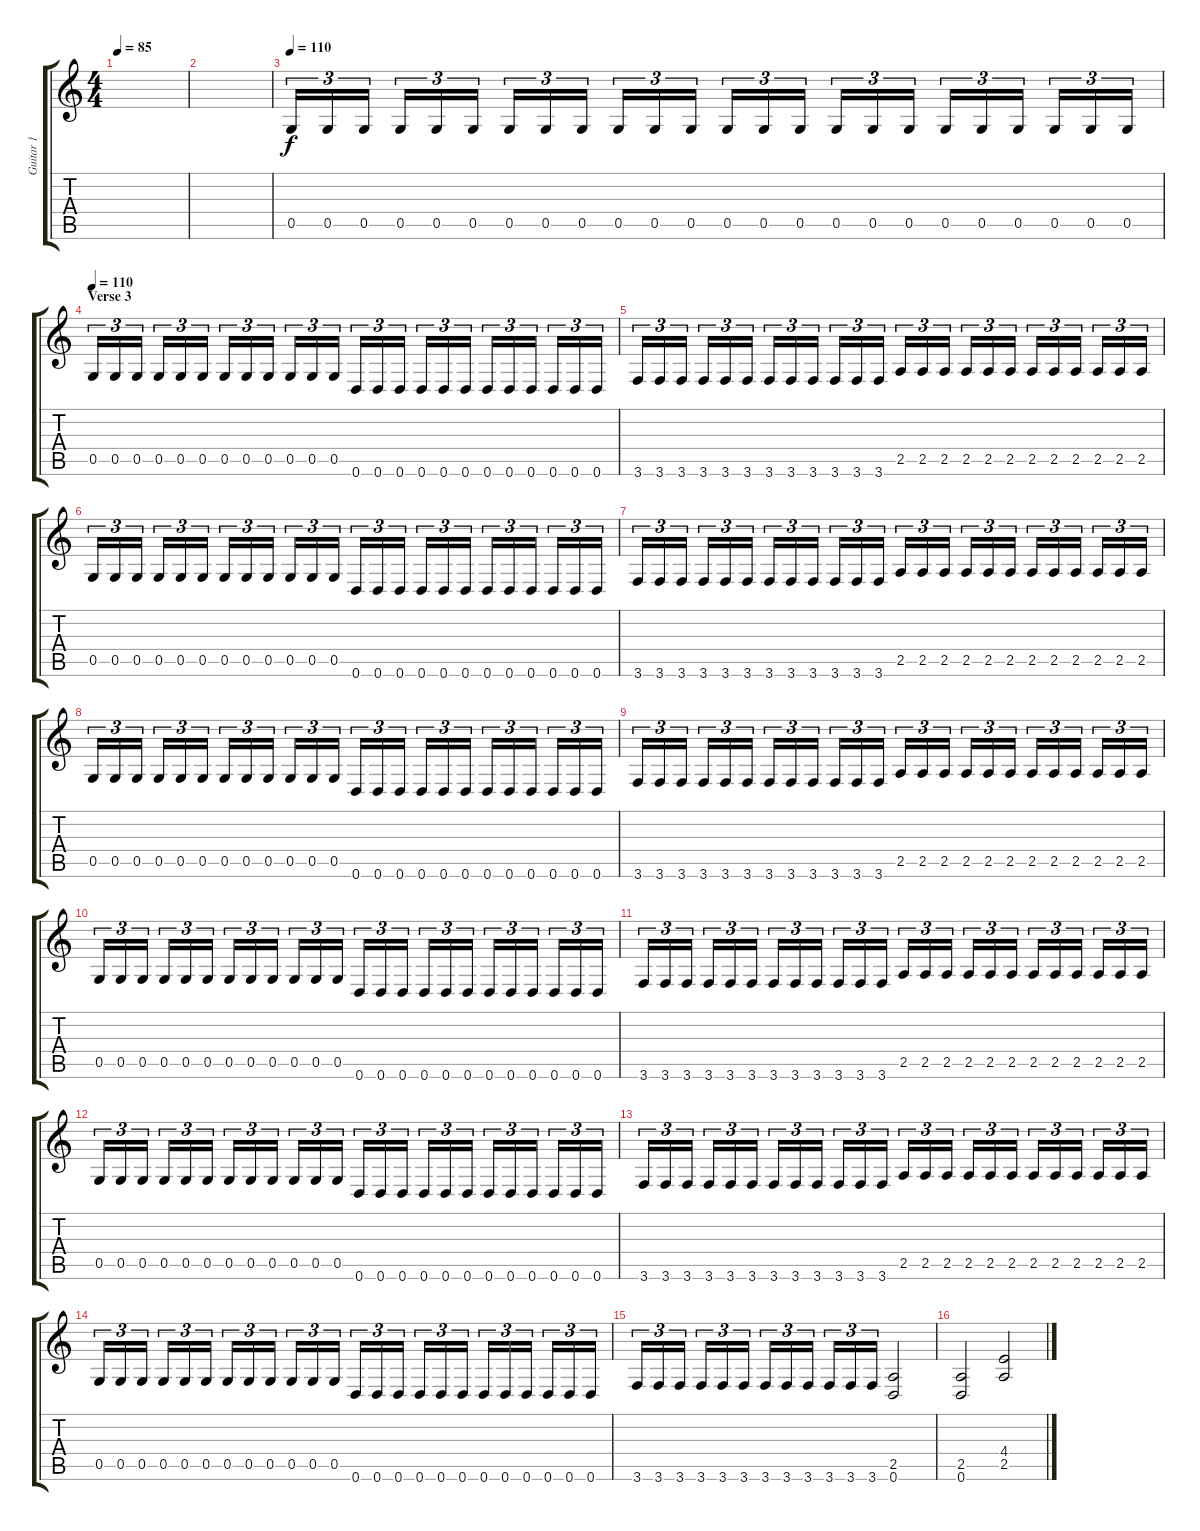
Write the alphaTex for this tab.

\track ("Guitar 1" "Guitar 1") {instrument distortionguitar}
\staff {score tabs}
\tuning (D4 A3 F3 C3 G2 D2) {hide}
\ts (4 4)
\tempo 85
\clef g2
\ks c
|
|
\tempo 110
0.5.16{tu (3 2)} 0.5.16{tu (3 2)} 0.5.16{tu (3 2)} 0.5.16{tu (3 2)} 0.5.16{tu (3 2)} 0.5.16{tu (3 2)} 0.5.16{tu (3 2)} 0.5.16{tu (3 2)} 0.5.16{tu (3 2)} 0.5.16{tu (3 2)} 0.5.16{tu (3 2)} 0.5.16{tu (3 2)} 0.5.16{tu (3 2)} 0.5.16{tu (3 2)} 0.5.16{tu (3 2)} 0.5.16{tu (3 2)} 0.5.16{tu (3 2)} 0.5.16{tu (3 2)} 0.5.16{tu (3 2)} 0.5.16{tu (3 2)} 0.5.16{tu (3 2)} 0.5.16{tu (3 2)} 0.5.16{tu (3 2)} 0.5.16{tu (3 2)} |
\section ("" "Verse 3")
\tempo 110
0.5.16{tu (3 2)} 0.5.16{tu (3 2)} 0.5.16{tu (3 2)} 0.5.16{tu (3 2)} 0.5.16{tu (3 2)} 0.5.16{tu (3 2)} 0.5.16{tu (3 2)} 0.5.16{tu (3 2)} 0.5.16{tu (3 2)} 0.5.16{tu (3 2)} 0.5.16{tu (3 2)} 0.5.16{tu (3 2)} 0.6.16{tu (3 2)} 0.6.16{tu (3 2)} 0.6.16{tu (3 2)} 0.6.16{tu (3 2)} 0.6.16{tu (3 2)} 0.6.16{tu (3 2)} 0.6.16{tu (3 2)} 0.6.16{tu (3 2)} 0.6.16{tu (3 2)} 0.6.16{tu (3 2)} 0.6.16{tu (3 2)} 0.6.16{tu (3 2)} |
3.6.16{tu (3 2)} 3.6.16{tu (3 2)} 3.6.16{tu (3 2)} 3.6.16{tu (3 2)} 3.6.16{tu (3 2)} 3.6.16{tu (3 2)} 3.6.16{tu (3 2)} 3.6.16{tu (3 2)} 3.6.16{tu (3 2)} 3.6.16{tu (3 2)} 3.6.16{tu (3 2)} 3.6.16{tu (3 2)} 2.5.16{tu (3 2)} 2.5.16{tu (3 2)} 2.5.16{tu (3 2)} 2.5.16{tu (3 2)} 2.5.16{tu (3 2)} 2.5.16{tu (3 2)} 2.5.16{tu (3 2)} 2.5.16{tu (3 2)} 2.5.16{tu (3 2)} 2.5.16{tu (3 2)} 2.5.16{tu (3 2)} 2.5.16{tu (3 2)} |
0.5.16{tu (3 2)} 0.5.16{tu (3 2)} 0.5.16{tu (3 2)} 0.5.16{tu (3 2)} 0.5.16{tu (3 2)} 0.5.16{tu (3 2)} 0.5.16{tu (3 2)} 0.5.16{tu (3 2)} 0.5.16{tu (3 2)} 0.5.16{tu (3 2)} 0.5.16{tu (3 2)} 0.5.16{tu (3 2)} 0.6.16{tu (3 2)} 0.6.16{tu (3 2)} 0.6.16{tu (3 2)} 0.6.16{tu (3 2)} 0.6.16{tu (3 2)} 0.6.16{tu (3 2)} 0.6.16{tu (3 2)} 0.6.16{tu (3 2)} 0.6.16{tu (3 2)} 0.6.16{tu (3 2)} 0.6.16{tu (3 2)} 0.6.16{tu (3 2)} |
3.6.16{tu (3 2)} 3.6.16{tu (3 2)} 3.6.16{tu (3 2)} 3.6.16{tu (3 2)} 3.6.16{tu (3 2)} 3.6.16{tu (3 2)} 3.6.16{tu (3 2)} 3.6.16{tu (3 2)} 3.6.16{tu (3 2)} 3.6.16{tu (3 2)} 3.6.16{tu (3 2)} 3.6.16{tu (3 2)} 2.5.16{tu (3 2)} 2.5.16{tu (3 2)} 2.5.16{tu (3 2)} 2.5.16{tu (3 2)} 2.5.16{tu (3 2)} 2.5.16{tu (3 2)} 2.5.16{tu (3 2)} 2.5.16{tu (3 2)} 2.5.16{tu (3 2)} 2.5.16{tu (3 2)} 2.5.16{tu (3 2)} 2.5.16{tu (3 2)} |
0.5.16{tu (3 2)} 0.5.16{tu (3 2)} 0.5.16{tu (3 2)} 0.5.16{tu (3 2)} 0.5.16{tu (3 2)} 0.5.16{tu (3 2)} 0.5.16{tu (3 2)} 0.5.16{tu (3 2)} 0.5.16{tu (3 2)} 0.5.16{tu (3 2)} 0.5.16{tu (3 2)} 0.5.16{tu (3 2)} 0.6.16{tu (3 2)} 0.6.16{tu (3 2)} 0.6.16{tu (3 2)} 0.6.16{tu (3 2)} 0.6.16{tu (3 2)} 0.6.16{tu (3 2)} 0.6.16{tu (3 2)} 0.6.16{tu (3 2)} 0.6.16{tu (3 2)} 0.6.16{tu (3 2)} 0.6.16{tu (3 2)} 0.6.16{tu (3 2)} |
3.6.16{tu (3 2)} 3.6.16{tu (3 2)} 3.6.16{tu (3 2)} 3.6.16{tu (3 2)} 3.6.16{tu (3 2)} 3.6.16{tu (3 2)} 3.6.16{tu (3 2)} 3.6.16{tu (3 2)} 3.6.16{tu (3 2)} 3.6.16{tu (3 2)} 3.6.16{tu (3 2)} 3.6.16{tu (3 2)} 2.5.16{tu (3 2)} 2.5.16{tu (3 2)} 2.5.16{tu (3 2)} 2.5.16{tu (3 2)} 2.5.16{tu (3 2)} 2.5.16{tu (3 2)} 2.5.16{tu (3 2)} 2.5.16{tu (3 2)} 2.5.16{tu (3 2)} 2.5.16{tu (3 2)} 2.5.16{tu (3 2)} 2.5.16{tu (3 2)} |
0.5.16{tu (3 2)} 0.5.16{tu (3 2)} 0.5.16{tu (3 2)} 0.5.16{tu (3 2)} 0.5.16{tu (3 2)} 0.5.16{tu (3 2)} 0.5.16{tu (3 2)} 0.5.16{tu (3 2)} 0.5.16{tu (3 2)} 0.5.16{tu (3 2)} 0.5.16{tu (3 2)} 0.5.16{tu (3 2)} 0.6.16{tu (3 2)} 0.6.16{tu (3 2)} 0.6.16{tu (3 2)} 0.6.16{tu (3 2)} 0.6.16{tu (3 2)} 0.6.16{tu (3 2)} 0.6.16{tu (3 2)} 0.6.16{tu (3 2)} 0.6.16{tu (3 2)} 0.6.16{tu (3 2)} 0.6.16{tu (3 2)} 0.6.16{tu (3 2)} |
3.6.16{tu (3 2)} 3.6.16{tu (3 2)} 3.6.16{tu (3 2)} 3.6.16{tu (3 2)} 3.6.16{tu (3 2)} 3.6.16{tu (3 2)} 3.6.16{tu (3 2)} 3.6.16{tu (3 2)} 3.6.16{tu (3 2)} 3.6.16{tu (3 2)} 3.6.16{tu (3 2)} 3.6.16{tu (3 2)} 2.5.16{tu (3 2)} 2.5.16{tu (3 2)} 2.5.16{tu (3 2)} 2.5.16{tu (3 2)} 2.5.16{tu (3 2)} 2.5.16{tu (3 2)} 2.5.16{tu (3 2)} 2.5.16{tu (3 2)} 2.5.16{tu (3 2)} 2.5.16{tu (3 2)} 2.5.16{tu (3 2)} 2.5.16{tu (3 2)} |
0.5.16{tu (3 2)} 0.5.16{tu (3 2)} 0.5.16{tu (3 2)} 0.5.16{tu (3 2)} 0.5.16{tu (3 2)} 0.5.16{tu (3 2)} 0.5.16{tu (3 2)} 0.5.16{tu (3 2)} 0.5.16{tu (3 2)} 0.5.16{tu (3 2)} 0.5.16{tu (3 2)} 0.5.16{tu (3 2)} 0.6.16{tu (3 2)} 0.6.16{tu (3 2)} 0.6.16{tu (3 2)} 0.6.16{tu (3 2)} 0.6.16{tu (3 2)} 0.6.16{tu (3 2)} 0.6.16{tu (3 2)} 0.6.16{tu (3 2)} 0.6.16{tu (3 2)} 0.6.16{tu (3 2)} 0.6.16{tu (3 2)} 0.6.16{tu (3 2)} |
3.6.16{tu (3 2)} 3.6.16{tu (3 2)} 3.6.16{tu (3 2)} 3.6.16{tu (3 2)} 3.6.16{tu (3 2)} 3.6.16{tu (3 2)} 3.6.16{tu (3 2)} 3.6.16{tu (3 2)} 3.6.16{tu (3 2)} 3.6.16{tu (3 2)} 3.6.16{tu (3 2)} 3.6.16{tu (3 2)} 2.5.16{tu (3 2)} 2.5.16{tu (3 2)} 2.5.16{tu (3 2)} 2.5.16{tu (3 2)} 2.5.16{tu (3 2)} 2.5.16{tu (3 2)} 2.5.16{tu (3 2)} 2.5.16{tu (3 2)} 2.5.16{tu (3 2)} 2.5.16{tu (3 2)} 2.5.16{tu (3 2)} 2.5.16{tu (3 2)} |
0.5.16{tu (3 2)} 0.5.16{tu (3 2)} 0.5.16{tu (3 2)} 0.5.16{tu (3 2)} 0.5.16{tu (3 2)} 0.5.16{tu (3 2)} 0.5.16{tu (3 2)} 0.5.16{tu (3 2)} 0.5.16{tu (3 2)} 0.5.16{tu (3 2)} 0.5.16{tu (3 2)} 0.5.16{tu (3 2)} 0.6.16{tu (3 2)} 0.6.16{tu (3 2)} 0.6.16{tu (3 2)} 0.6.16{tu (3 2)} 0.6.16{tu (3 2)} 0.6.16{tu (3 2)} 0.6.16{tu (3 2)} 0.6.16{tu (3 2)} 0.6.16{tu (3 2)} 0.6.16{tu (3 2)} 0.6.16{tu (3 2)} 0.6.16{tu (3 2)} |
3.6.16{tu (3 2)} 3.6.16{tu (3 2)} 3.6.16{tu (3 2)} 3.6.16{tu (3 2)} 3.6.16{tu (3 2)} 3.6.16{tu (3 2)} 3.6.16{tu (3 2)} 3.6.16{tu (3 2)} 3.6.16{tu (3 2)} 3.6.16{tu (3 2)} 3.6.16{tu (3 2)} 3.6.16{tu (3 2)} (2.5 0.6).2 |
(2.5 0.6).2 (4.4 2.5).2
